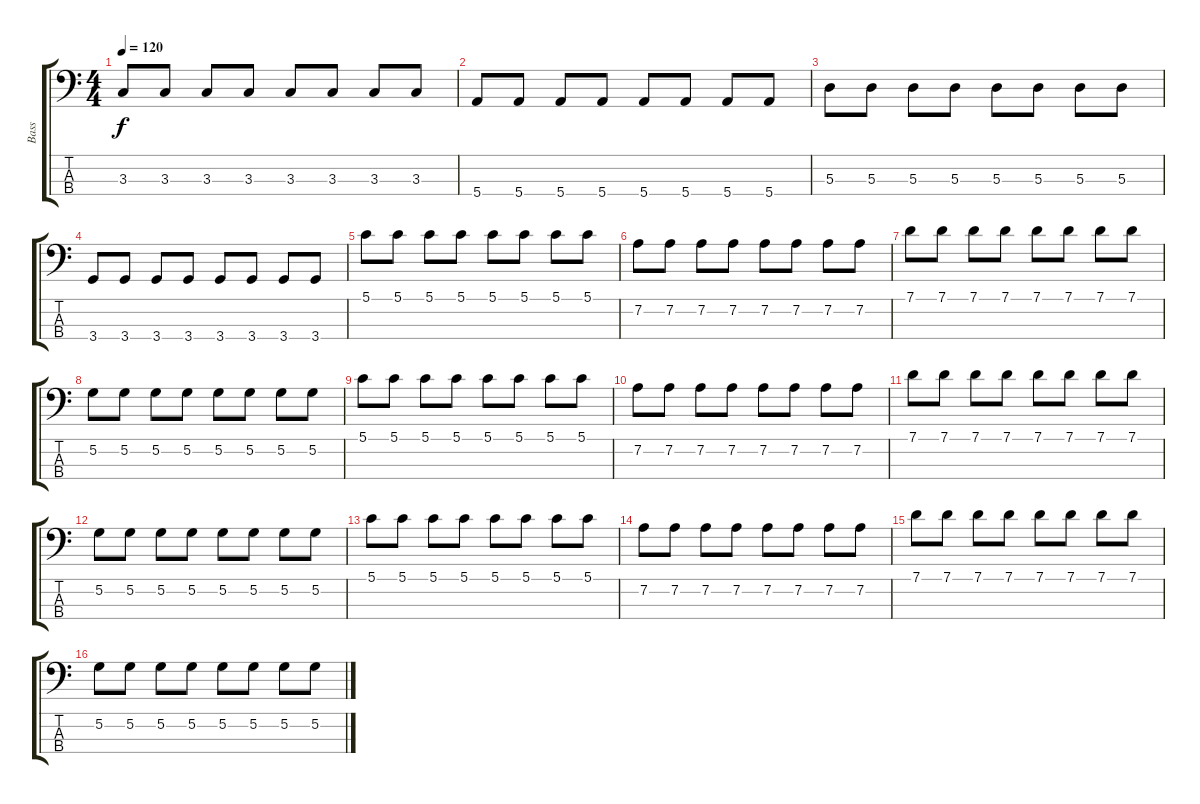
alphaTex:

\track ("Bass" "Bass") {instrument electricbassfinger}
\staff {score tabs}
\tuning (G2 D2 A1 E1) {hide}
\ts (4 4)
\tempo 120
\clef f4
\ks c
3.3.8{dy f} 3.3.8 3.3.8 3.3.8 3.3.8 3.3.8 3.3.8 3.3.8 |
5.4.8 5.4.8 5.4.8 5.4.8 5.4.8 5.4.8 5.4.8 5.4.8 |
5.3.8 5.3.8 5.3.8 5.3.8 5.3.8 5.3.8 5.3.8 5.3.8 |
3.4.8 3.4.8 3.4.8 3.4.8 3.4.8 3.4.8 3.4.8 3.4.8 |
5.1.8 5.1.8 5.1.8 5.1.8 5.1.8 5.1.8 5.1.8 5.1.8 |
7.2.8 7.2.8 7.2.8 7.2.8 7.2.8 7.2.8 7.2.8 7.2.8 |
7.1.8 7.1.8 7.1.8 7.1.8 7.1.8 7.1.8 7.1.8 7.1.8 |
5.2.8 5.2.8 5.2.8 5.2.8 5.2.8 5.2.8 5.2.8 5.2.8 |
5.1.8 5.1.8 5.1.8 5.1.8 5.1.8 5.1.8 5.1.8 5.1.8 |
7.2.8 7.2.8 7.2.8 7.2.8 7.2.8 7.2.8 7.2.8 7.2.8 |
7.1.8 7.1.8 7.1.8 7.1.8 7.1.8 7.1.8 7.1.8 7.1.8 |
5.2.8 5.2.8 5.2.8 5.2.8 5.2.8 5.2.8 5.2.8 5.2.8 |
5.1.8 5.1.8 5.1.8 5.1.8 5.1.8 5.1.8 5.1.8 5.1.8 |
7.2.8 7.2.8 7.2.8 7.2.8 7.2.8 7.2.8 7.2.8 7.2.8 |
7.1.8 7.1.8 7.1.8 7.1.8 7.1.8 7.1.8 7.1.8 7.1.8 |
5.2.8 5.2.8 5.2.8 5.2.8 5.2.8 5.2.8 5.2.8 5.2.8
